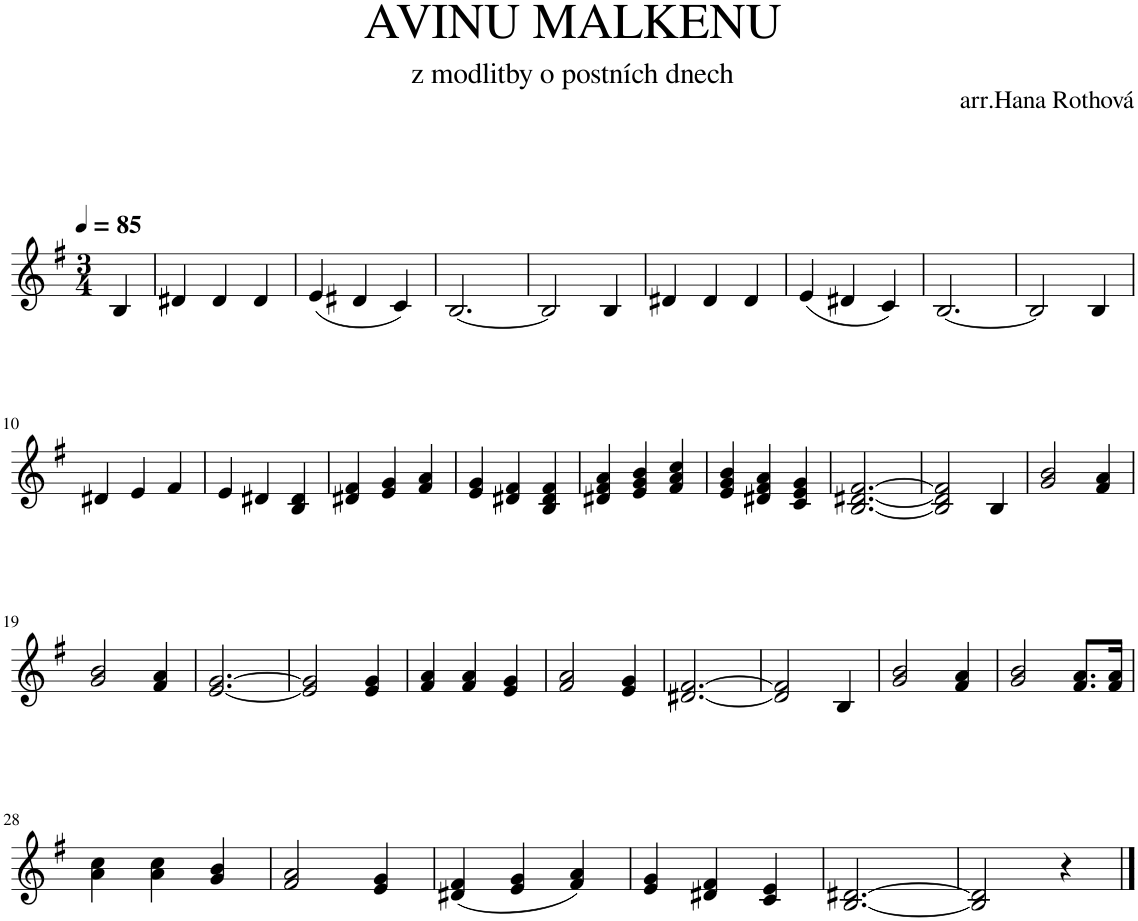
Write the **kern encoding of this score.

**kern
*part1
*staff1
*I"Piano
*I'Pno.
*clefG2
*k[f#]
*M3/4
*MM85
=1
4B/
=2
4d#X/
4d#/
4d#/
=3
(4e/
4d#X/
4c/)
=4
[2.B/
=5
2B/]
4B/
=6
4d#X/
4d#/
4d#/
=7
(4e/
4d#X/
4c/)
=8
[2.B/
=9
2B/]
4B/
!!LO:LB:g=z
=10
4d#X/
4e/
4f#/
=11
4e/
4d#X/
4B/ 4d#/
=12
4d#X/ 4f#/
4e/ 4g/
4f#/ 4a/
=13
4e/ 4g/
4d#X/ 4f#/
4B/ 4d#/ 4f#/
=14
4d#X/ 4f#/ 4a/
4e/ 4g/ 4b/
4f#/ 4a/ 4cc/
=15
4e/ 4g/ 4b/
4d#X/ 4f#/ 4a/
4c/ 4e/ 4g/
=16
[2.B/ [2.d#X/ [2.f#/
=17
2B/] 2d#/] 2f#/]
4B/
=18
2g/ 2b/
4f#/ 4a/
!!LO:LB:g=z
=19
2g/ 2b/
4f#/ 4a/
=20
[2.e/ [2.g/
=21
2e/] 2g/]
4e/ 4g/
=22
4f#/ 4a/
4f#/ 4a/
4e/ 4g/
=23
2f#/ 2a/
4e/ 4g/
=24
[2.d#X/ [2.f#/
=25
2d#/] 2f#/]
4B/
=26
2g/ 2b/
4f#/ 4a/
=27
2g/ 2b/
8.f#/ 8.a/L
16f#/ 16a/Jk
!!LO:LB:g=z
=28
4a\ 4cc\
4a\ 4cc\
4g/ 4b/
=29
2f#/ 2a/
4e/ 4g/
=30
(4d#X/ 4f#/
4e/ 4g/
4f#/ 4a/)
=31
4e/ 4g/
4d#X/ 4f#/
4c/ 4e/
=32
[2.B/ [2.d#X/
=33
2B/] 2d#/]
4r
==
*-
